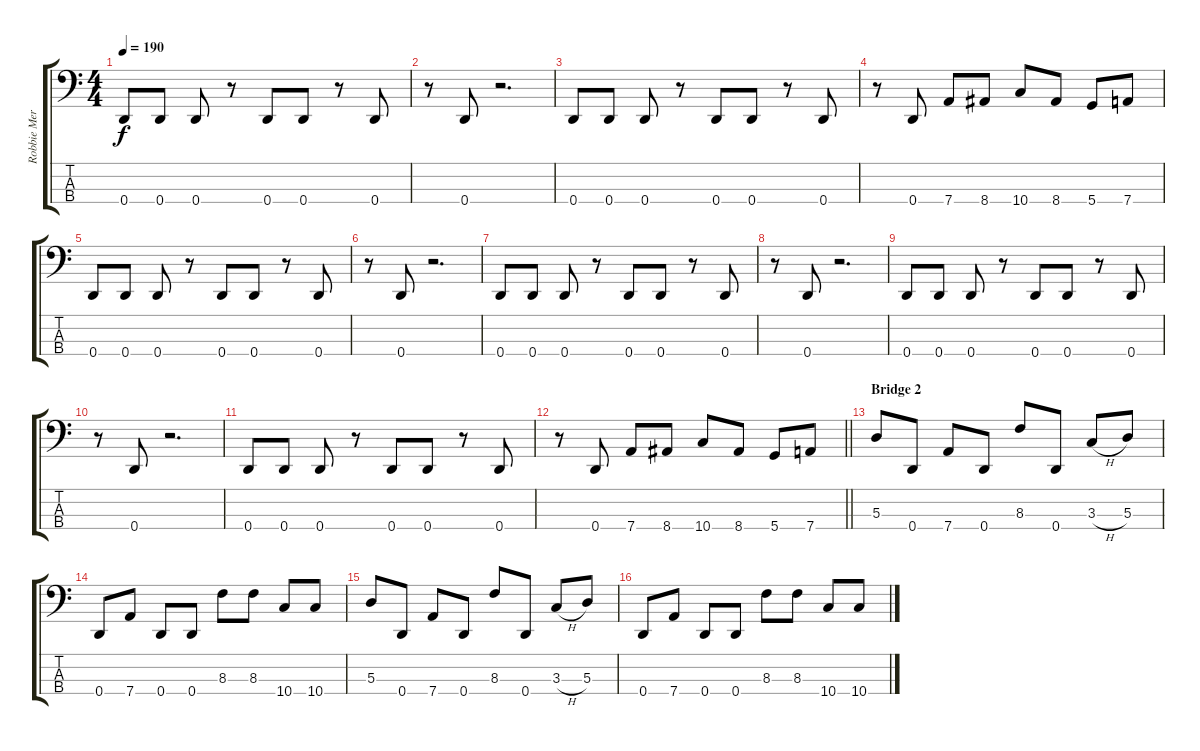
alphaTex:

\track ("Robbie Merril" "Robbie Mer") {instrument electricbasspick}
\staff {score tabs}
\tuning (G2 D2 A1 D1) {hide}
\ts (4 4)
\tempo 190
\clef f4
\ks c
0.4.8{dy f} 0.4.8 0.4.8 r.8 0.4.8 0.4.8 r.8 0.4.8 |
r.8 0.4.8 r.2{d} |
0.4.8 0.4.8 0.4.8 r.8 0.4.8 0.4.8 r.8 0.4.8 |
r.8 0.4.8 7.4.8 8.4.8 10.4.8 8.4.8 5.4.8 7.4.8 |
0.4.8 0.4.8 0.4.8 r.8 0.4.8 0.4.8 r.8 0.4.8 |
r.8 0.4.8 r.2{d} |
0.4.8 0.4.8 0.4.8 r.8 0.4.8 0.4.8 r.8 0.4.8 |
r.8 0.4.8 r.2{d} |
0.4.8 0.4.8 0.4.8 r.8 0.4.8 0.4.8 r.8 0.4.8 |
r.8 0.4.8 r.2{d} |
0.4.8 0.4.8 0.4.8 r.8 0.4.8 0.4.8 r.8 0.4.8 |
\barLineRight lightlight
r.8 0.4.8 7.4.8 8.4.8 10.4.8 8.4.8 5.4.8 7.4.8 |
\section ("" "Bridge 2")
5.3.8 0.4.8 7.4.8 0.4.8 8.3.8 0.4.8 3.3{h}.8 5.3.8 |
0.4.8 7.4.8 0.4.8 0.4.8 8.3.8 8.3.8 10.4.8 10.4.8 |
5.3.8 0.4.8 7.4.8 0.4.8 8.3.8 0.4.8 3.3{h}.8 5.3.8 |
0.4.8 7.4.8 0.4.8 0.4.8 8.3.8 8.3.8 10.4.8 10.4.8
